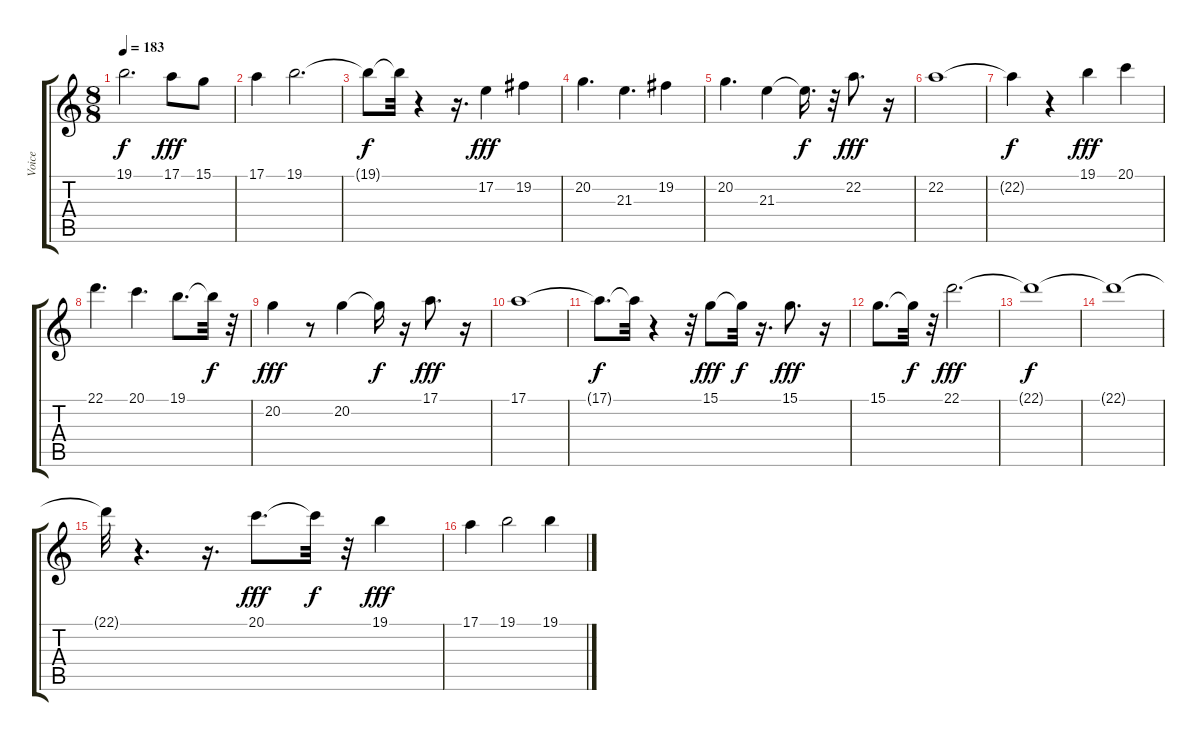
\track ("Voice" "Voice") {instrument fx5brightness}
\staff {score tabs}
\tuning (E4 B3 G3 D3 A2 E2) {hide}
\ts (8 8)
\tempo 183
\clef g2
\ks c
19.1{t}.2{d dy f} 17.1.8{dy fff} 15.1.8 |
17.1.4 19.1.2{d} |
19.1{t}.8{dy f} 19.1{t}.32 r.4 r.16{d} 17.2.4{dy fff} 19.2.4 |
20.2.4{d} 21.3.4{d} 19.2.4 |
20.2.4{d} 21.3.4 21.3{t}.16{d dy f} r.32 22.2.8{d dy fff} r.16 |
22.2.1 |
22.2{t}.4{dy f} r.4 19.1.4{dy fff} 20.1.4 |
22.1.4{d} 20.1.4{d} 19.1.8{d} 19.1{t}.32{dy f} r.32 |
20.2.4{dy fff} r.8 20.2.4 20.2{t}.16{dy f} r.16 17.1.8{d dy fff} r.16 |
17.1.1 |
17.1{t}.8{d dy f} 17.1{t}.32 r.4 r.32 15.1.8{dy fff} 15.1{t}.32{dy f} r.16{d} 15.1.8{d dy fff} r.16 |
15.1.8{d} 15.1{t}.32{dy f} r.32 22.1.2{d dy fff} |
22.1{t}.1{dy f} |
22.1{t}.1 |
22.1{t}.32 r.4{d} r.16{d} 20.1.8{d dy fff} 20.1{t}.32{dy f} r.32 19.1.4{dy fff} |
17.1.4 19.1.2 19.1.4
